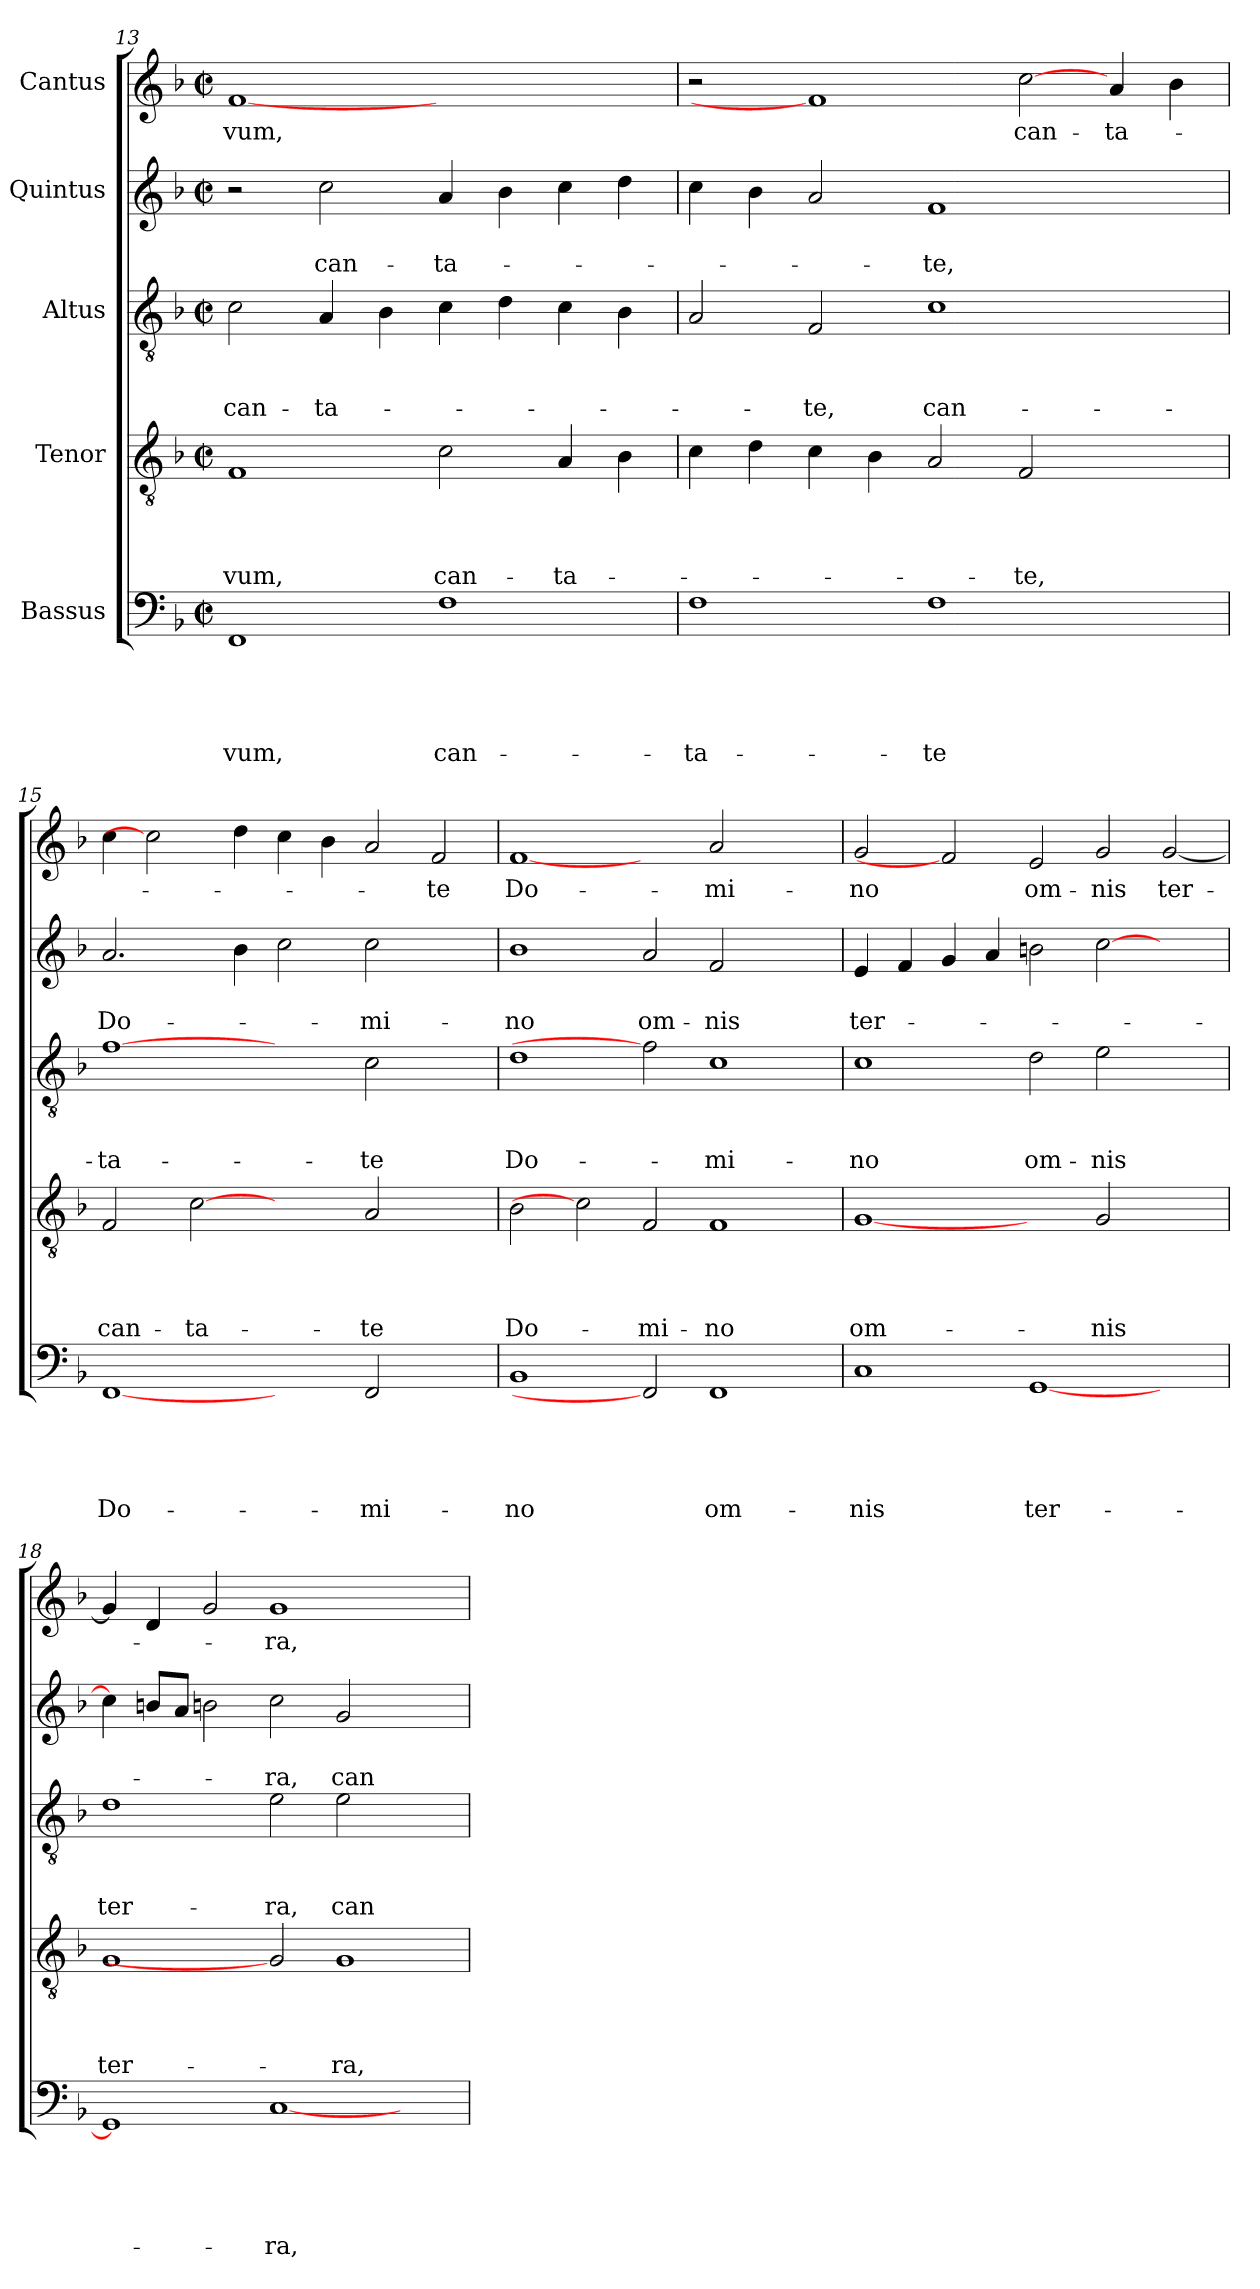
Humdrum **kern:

**kern	**text	**text	**text	**text	**text	**kern	**text	**text	**text	**text	**kern	**text	**text	**text	**kern	**text	**text	**kern	**text
*part5	*part5	*part5	*part5	*part5	*part5	*part4	*part4	*part4	*part4	*part4	*part3	*part3	*part3	*part3	*part2	*part2	*part2	*part1	*part1
*staff5	*staff5	*staff5	*staff5	*staff5	*staff5	*staff4	*staff4	*staff4	*staff4	*staff4	*staff3	*staff3	*staff3	*staff3	*staff2	*staff2	*staff2	*staff1	*staff1
*I"Bassus	*	*	*	*	*	*I"Tenor	*	*	*	*	*I"Altus	*	*	*	*I"Quintus	*	*	*I"Cantus	*
*clefF4	*	*	*	*	*	*clefGv2	*	*	*	*	*clefGv2	*	*	*	*clefG2	*	*	*clefG2	*
*k[b-]	*	*	*	*	*	*k[b-]	*	*	*	*	*k[b-]	*	*	*	*k[b-]	*	*	*k[b-]	*
*F:	*	*	*	*	*	*F:	*	*	*	*	*F:	*	*	*	*F:	*	*	*F:	*
*M2/2	*	*	*	*	*	*M2/2	*	*	*	*	*M2/2	*	*	*	*M2/2	*	*	*M2/2	*
*met(c|)	*	*	*	*	*	*met(c|)	*	*	*	*	*met(c|)	*	*	*	*met(c|)	*	*	*met(c|)	*
=13	=13	=13	=13	=13	=13	=13	=13	=13	=13	=13	=13	=13	=13	=13	=13	=13	=13	=13	=13
!	!	!	!	!	!LO:LY:b	!	!	!	!	!LO:LY:b	!	!	!	!LO:LY:b	!	!	!	!	!LO:LY:b
1FF	.	.	.	.	-vum,	1F	.	.	.	-vum,	2c\	.	.	can-	2r	.	.	[1f	-vum,
!	!	!	!	!	!	!	!	!	!	!	!	!	!	!LO:LY:b	!	!	!LO:LY:b	!	!
.	.	.	.	.	.	.	.	.	.	.	4A/	.	.	-ta-	2cc\	.	can-	.	.
.	.	.	.	.	.	.	.	.	.	.	4B-\	.	.	.	.	.	.	.	.
!	!	!	!	!	!LO:LY:b	!	!	!	!	!LO:LY:b	!	!	!	!	!	!	!LO:LY:b	!	!
1F	.	.	.	.	can-	2c\	.	.	.	can-	4c\	.	.	.	4a/	.	-ta-	1ryy	.
.	.	.	.	.	.	.	.	.	.	.	4d\	.	.	.	4b-\	.	.	.	.
!	!	!	!	!	!	!	!	!	!	!LO:LY:b	!	!	!	!	!	!	!	!	!
.	.	.	.	.	.	4A/	.	.	.	-ta-	4c\	.	.	.	4cc\	.	.	.	.
.	.	.	.	.	.	4B-\	.	.	.	.	4B-\	.	.	.	4dd\	.	.	.	.
=14	=14	=14	=14	=14	=14	=14	=14	=14	=14	=14	=14	=14	=14	=14	=14	=14	=14	=14	=14
!	!	!	!	!	!LO:LY:b	!	!	!	!	!	!	!	!	!	!	!	!	!	!
1F	.	.	.	.	-ta-	4c\	.	.	.	.	2A/	.	.	.	4cc\	.	.	2r	.
.	.	.	.	.	.	4d\	.	.	.	.	.	.	.	.	4b-\	.	.	.	.
!	!	!	!	!	!	!	!	!	!	!	!	!	!	!LO:LY:b	!	!	!	!	!
.	.	.	.	.	.	4c\	.	.	.	.	2F/	.	.	-te,	2a/	.	.	1f]	.
.	.	.	.	.	.	4B-\	.	.	.	.	.	.	.	.	.	.	.	.	.
!	!	!	!	!	!LO:LY:b	!	!	!	!	!	!	!	!	!LO:LY:b	!	!	!LO:LY:b	!	!
1F	.	.	.	.	-te	2A/	.	.	.	.	1c	.	.	can-	1f	.	-te,	.	.
!	!	!	!	!	!	!	!	!	!	!LO:LY:b	!	!	!	!	!	!	!	!	!LO:LY:b
.	.	.	.	.	.	2F/	.	.	.	-te,	.	.	.	.	.	.	.	[2cc	can-
!	!	!	!	!	!	!	!	!	!	!	!	!	!	!	!	!	!	!	!LO:LY:b
2ryy	.	.	.	.	.	2ryy	.	.	.	.	2ryy	.	.	.	2ryy	.	.	4a/	-ta-
.	.	.	.	.	.	.	.	.	.	.	.	.	.	.	.	.	.	4b-\	.
!!LO:LB:g=z
=15	=15	=15	=15	=15	=15	=15	=15	=15	=15	=15	=15	=15	=15	=15	=15	=15	=15	=15	=15
!	!	!	!	!	!LO:LY:b	!	!	!	!	!LO:LY:b	!	!	!	!LO:LY:b	!	!	!LO:LY:b	!	!
[1FF	.	.	.	.	Do-	2F/	.	.	.	can-	[1f	.	.	-ta-	2.a/	.	Do-	4cc\	.
.	.	.	.	.	.	.	.	.	.	.	.	.	.	.	.	.	.	2cc]	.
!	!	!	!	!	!	!	!	!	!	!LO:LY:b	!	!	!	!	!	!	!	!	!
.	.	.	.	.	.	[2c	.	.	.	-ta-	.	.	.	.	.	.	.	.	.
.	.	.	.	.	.	.	.	.	.	.	.	.	.	.	4b-\	.	.	4dd\	.
2ryy	.	.	.	.	.	2ryy	.	.	.	.	2ryy	.	.	.	2cc\	.	.	4cc\	.
.	.	.	.	.	.	.	.	.	.	.	.	.	.	.	.	.	.	4b-\	.
!	!	!	!	!	!LO:LY:b	!	!	!	!	!LO:LY:b	!	!	!	!LO:LY:b	!	!	!LO:LY:b	!	!
2FF/	.	.	.	.	-mi-	2A/	.	.	.	-te	2c\	.	.	-te	2cc\	.	-mi-	2a/	.
!	!	!	!	!	!	!	!	!	!	!	!	!	!	!	!	!	!	!	!LO:LY:b
2ryy	.	.	.	.	.	2ryy	.	.	.	.	2ryy	.	.	.	2ryy	.	.	2f/	-te
=16	=16	=16	=16	=16	=16	=16	=16	=16	=16	=16	=16	=16	=16	=16	=16	=16	=16	=16	=16
!	!	!	!	!	!LO:LY:b	!	!	!	!	!LO:LY:b	!	!	!	!LO:LY:b	!	!	!LO:LY:b	!	!LO:LY:b
1BB-	.	.	.	.	-no	2B-\	.	.	.	Do-	1d	.	.	Do-	1b-	.	-no	[1f	Do-
.	.	.	.	.	.	2c]	.	.	.	.	.	.	.	.	.	.	.	.	.
!	!	!	!	!	!	!	!	!	!	!LO:LY:b	!	!	!	!	!	!	!LO:LY:b	!	!
2FF]	.	.	.	.	.	2F/	.	.	.	-mi-	2f]	.	.	.	2a/	.	om-	2ryy	.
!	!	!	!	!	!LO:LY:b	!	!	!	!	!LO:LY:b	!	!	!	!LO:LY:b	!	!	!LO:LY:b	!	!LO:LY:b
1FF	.	.	.	.	om-	1F	.	.	.	-no	1c	.	.	-mi-	2f/	.	-nis	2a/	-mi-
.	.	.	.	.	.	.	.	.	.	.	.	.	.	.	2ryy	.	.	2ryy	.
=17	=17	=17	=17	=17	=17	=17	=17	=17	=17	=17	=17	=17	=17	=17	=17	=17	=17	=17	=17
!	!	!	!	!	!LO:LY:b	!	!	!	!	!LO:LY:b	!	!	!	!LO:LY:b	!	!	!LO:LY:b	!	!LO:LY:b
1C	.	.	.	.	-nis	[1G	.	.	.	om-	1c	.	.	-no	4e/	.	ter-	2g/	-no
.	.	.	.	.	.	.	.	.	.	.	.	.	.	.	4f/	.	.	.	.
.	.	.	.	.	.	.	.	.	.	.	.	.	.	.	4g/	.	.	2f]	.
.	.	.	.	.	.	.	.	.	.	.	.	.	.	.	4a/	.	.	.	.
!	!	!	!	!	!LO:LY:b	!	!	!	!	!	!	!	!	!LO:LY:b	!	!	!	!	!LO:LY:b
[<1GG	.	.	.	.	ter-	2ryy	.	.	.	.	2d\	.	.	om-	2bn\	.	.	2e/	om-
!	!	!	!	!	!	!	!	!	!	!LO:LY:b	!	!	!	!LO:LY:b	!	!	!	!	!LO:LY:b
.	.	.	.	.	.	2G/	.	.	.	-nis	2e\	.	.	-nis	[>2cc\	.	.	2g/	-nis
!	!	!	!	!	!	!	!	!	!	!	!	!	!	!	!	!	!	!	!LO:LY:b
2ryy	.	.	.	.	.	2ryy	.	.	.	.	2ryy	.	.	.	2ryy	.	.	[<2g/	ter-
=18	=18	=18	=18	=18	=18	=18	=18	=18	=18	=18	=18	=18	=18	=18	=18	=18	=18	=18	=18
!	!	!	!	!	!	!	!	!	!	!LO:LY:b	!	!	!	!LO:LY:b	!	!	!	!	!
1GG]	.	.	.	.	.	1G	.	.	.	ter-	1d	.	.	ter-	4cc\]	.	.	4g/]	.
.	.	.	.	.	.	.	.	.	.	.	.	.	.	.	8bn/L	.	.	4d/	.
.	.	.	.	.	.	.	.	.	.	.	.	.	.	.	8a/J	.	.	.	.
.	.	.	.	.	.	.	.	.	.	.	.	.	.	.	2bn\	.	.	2g/	.
!	!	!	!	!	!LO:LY:b	!	!	!	!	!	!	!	!	!LO:LY:b	!	!	!LO:LY:b	!	!LO:LY:b
[<1C	.	.	.	.	-ra,	2G]	.	.	.	.	2e\	.	.	-ra,	2cc\	.	-ra,	1g	-ra,
!	!	!	!	!	!	!	!	!	!	!LO:LY:b	!	!	!	!LO:LY:b	!	!	!LO:LY:b	!	!
.	.	.	.	.	.	1G	.	.	.	-ra,	2e\	.	.	can-	2g/	.	can-	.	.
2ryy	.	.	.	.	.	.	.	.	.	.	2ryy	.	.	.	2ryy	.	.	2ryy	.
=	=	=	=	=	=	=	=	=	=	=	=	=	=	=	=	=	=	=	=
*-	*-	*-	*-	*-	*-	*-	*-	*-	*-	*-	*-	*-	*-	*-	*-	*-	*-	*-	*-
